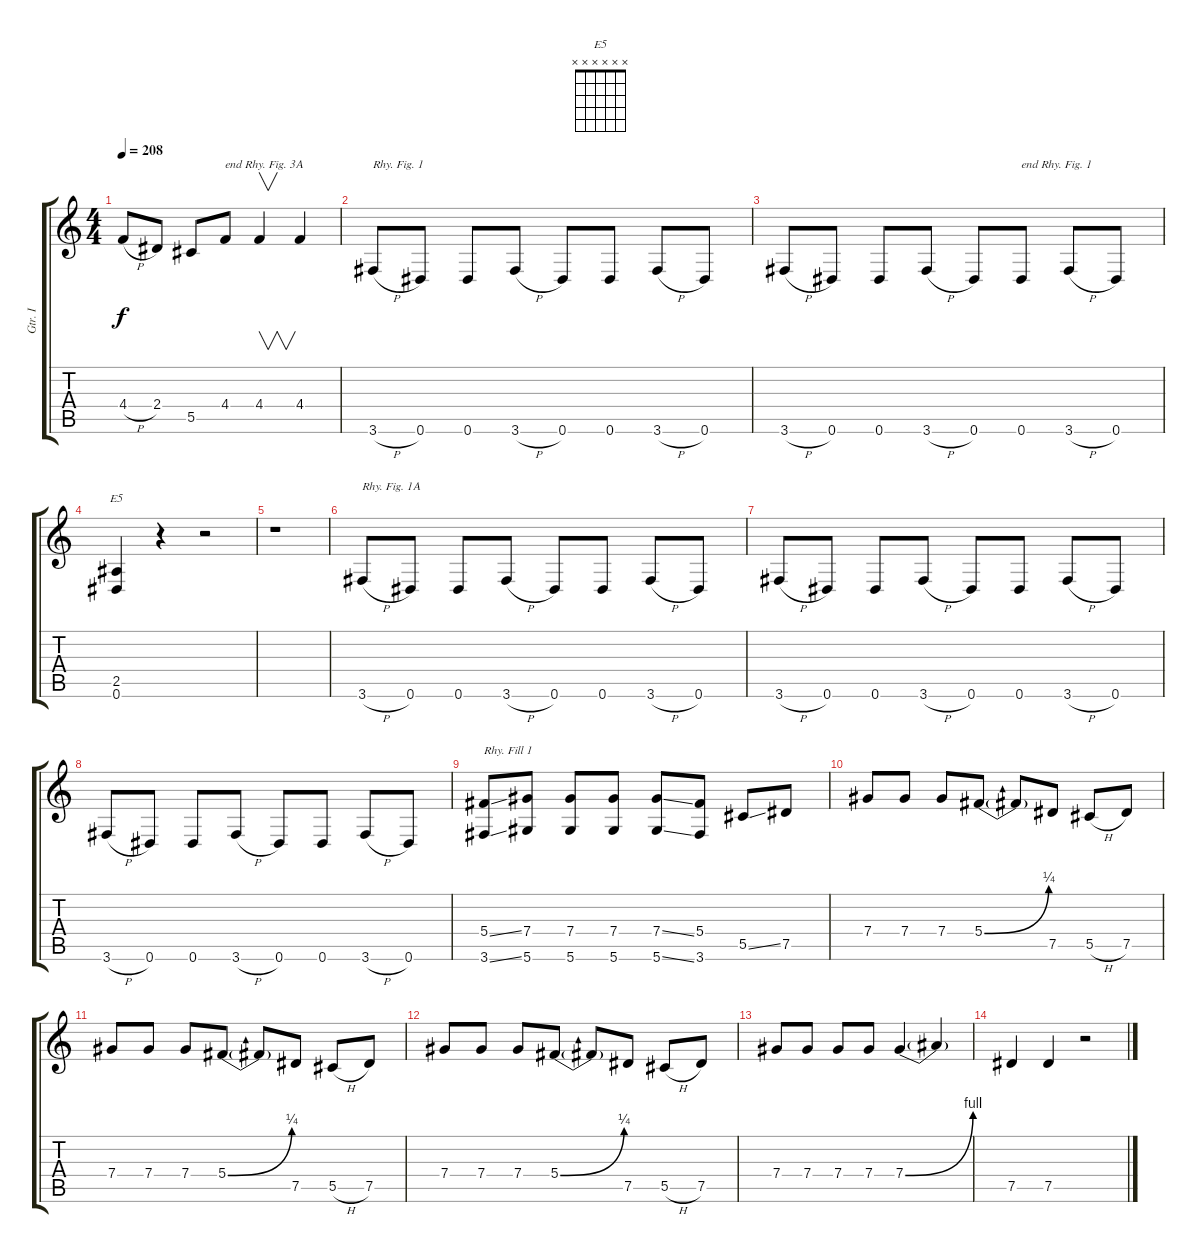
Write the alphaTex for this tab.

\track ("Gtr. I" "Gtr. I") {instrument distortionguitar}
\staff {score tabs}
\tuning (Eb4 Bb3 Gb3 Db3 Ab2 Eb2) {hide}
\chord ("E5" x x x x x x) {firstfret 0}
\ts (4 4)
\tempo 208
\clef g2
\ks c
4.4{h}.8{dy f} 2.4.8 5.5.8 4.4.8{txt "end Rhy. Fig. 3A"} 4.4.4{v} 4.4.4 |
3.6{h}.8{txt "Rhy. Fig. 1"} 0.6.8 0.6.8 3.6{h}.8 0.6.8 0.6.8 3.6{h}.8 0.6.8 |
3.6{h}.8 0.6.8 0.6.8 3.6{h}.8 0.6.8 0.6.8{txt "end Rhy. Fig. 1"} 3.6{h}.8 0.6.8 |
(2.5 0.6).4{ch "E5"} r.4 r.2 |
r.1 |
3.6{h}.8{txt "Rhy. Fig. 1A"} 0.6.8 0.6.8 3.6{h}.8 0.6.8 0.6.8 3.6{h}.8 0.6.8 |
3.6{h}.8 0.6.8 0.6.8 3.6{h}.8 0.6.8 0.6.8 3.6{h}.8 0.6.8 |
3.6{h}.8 0.6.8 0.6.8 3.6{h}.8 0.6.8 0.6.8 3.6{h}.8 0.6.8 |
(5.4{ss} 3.6{ss}).8{txt "Rhy. Fill 1"} (7.4 5.6).8 (7.4 5.6).8 (7.4 5.6).8 (7.4{ss} 5.6{ss}).8 (5.4 3.6).8 5.5{ss}.8 7.5.8 |
7.4.8 7.4.8 7.4.8 5.4{be (bend 0 0 60 1)}.8 5.4{t}.8 7.5.8 5.5{h}.8 7.5.8 |
7.4.8 7.4.8 7.4.8 5.4{be (bend 0 0 60 1)}.8 5.4{t}.8 7.5.8 5.5{h}.8 7.5.8 |
7.4.8 7.4.8 7.4.8 5.4{be (bend 0 0 60 1)}.8 5.4{t}.8 7.5.8 5.5{h}.8 7.5.8 |
7.4.8 7.4.8 7.4.8 7.4.8 7.4{be (bend 0 0 60 4)}.4 7.4{t}.4 |
7.5.4 7.5.4 r.2
